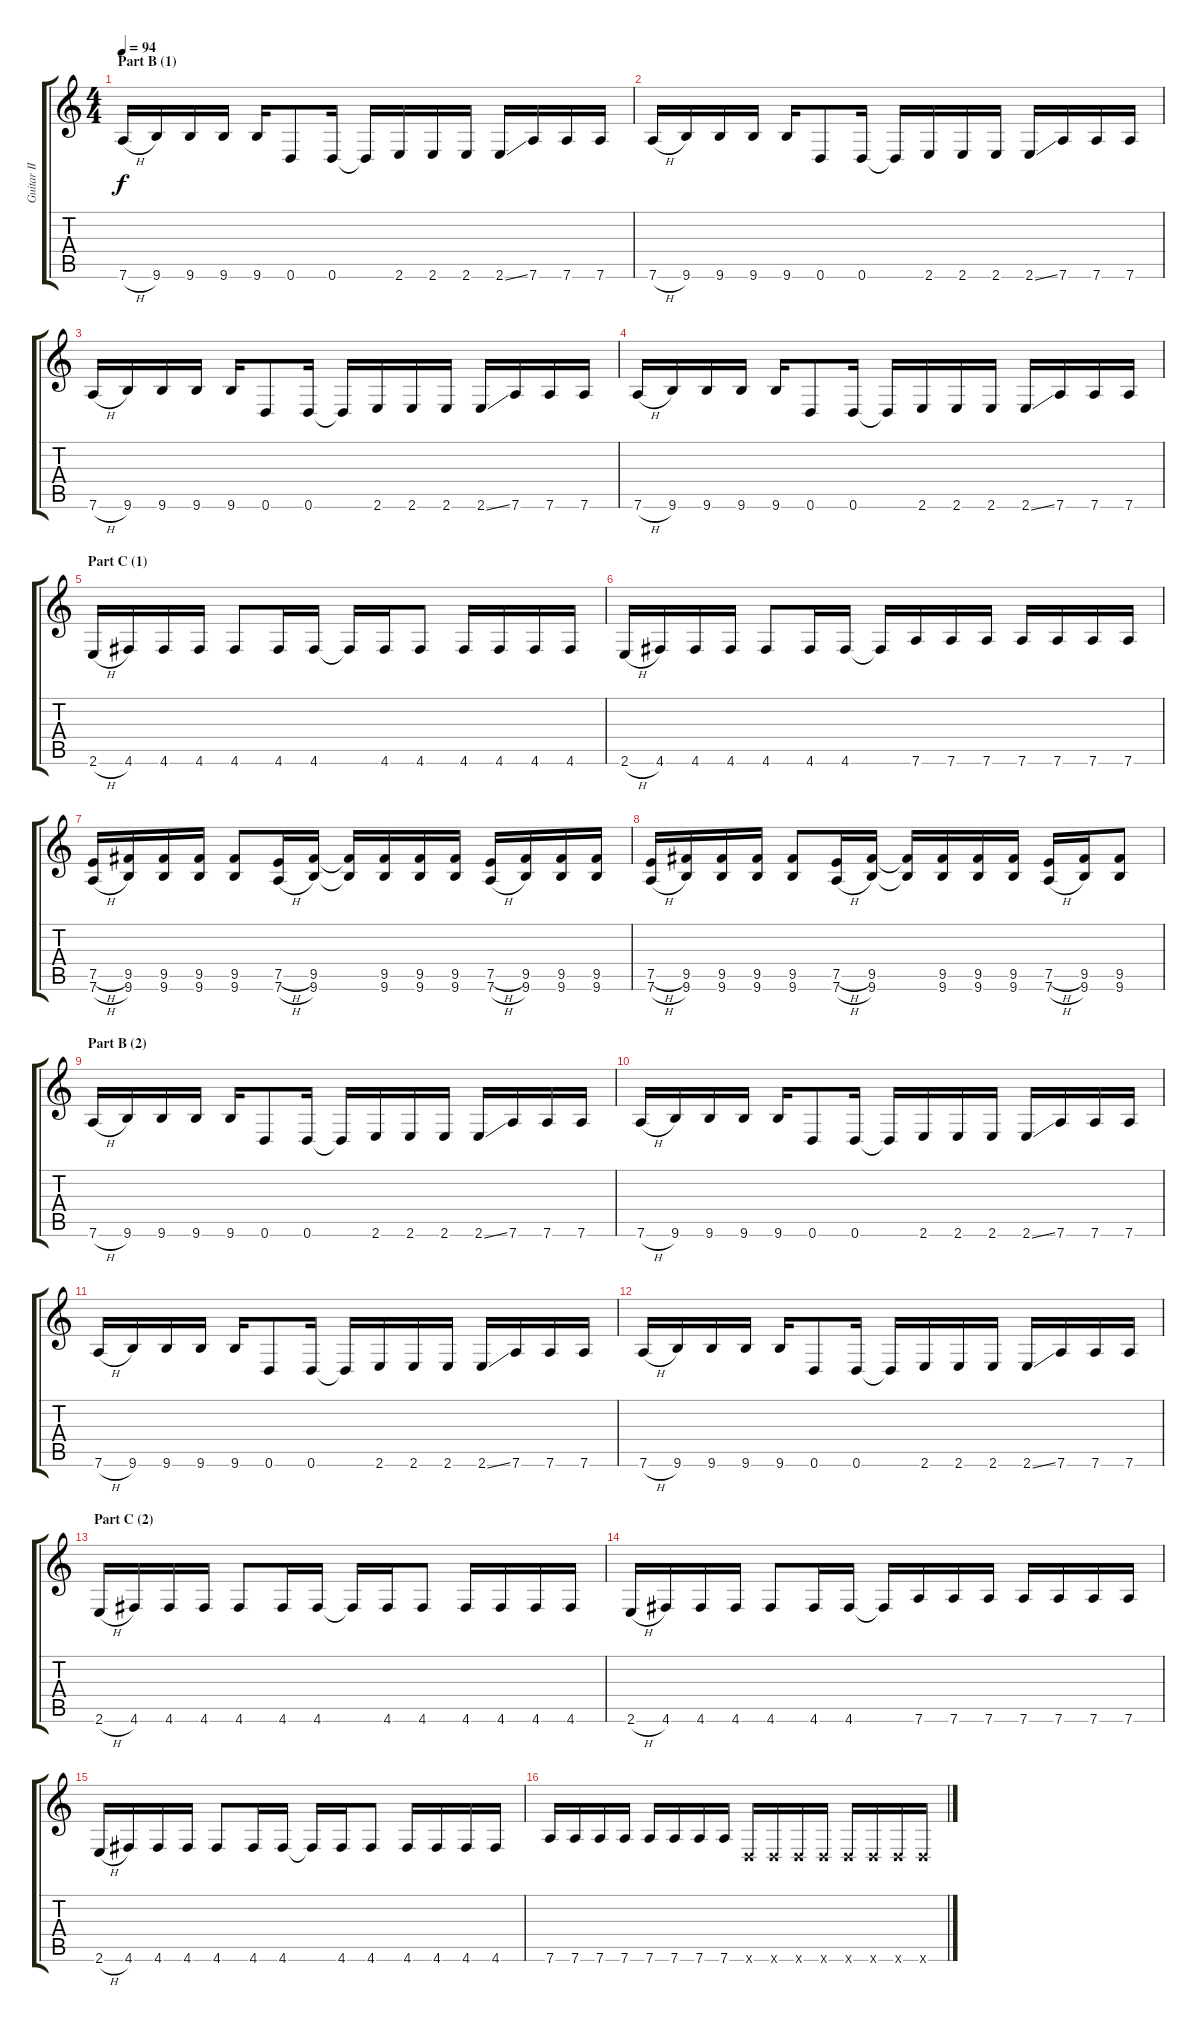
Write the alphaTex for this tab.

\track ("Guitar II" "Guitar II") {instrument distortionguitar}
\staff {score tabs}
\tuning (E4 B3 G3 D3 A2 D2) {hide}
\ts (4 4)
\section ("" "Part B (1)")
\tempo 94
\clef g2
\ks c
7.6{h}.16{dy f} 9.6.16 9.6.16 9.6.16 9.6.16 0.6.8 0.6.16 0.6{t}.16 2.6.16 2.6.16 2.6.16 2.6{ss}.16 7.6.16 7.6.16 7.6.16 |
7.6{h}.16 9.6.16 9.6.16 9.6.16 9.6.16 0.6.8 0.6.16 0.6{t}.16 2.6.16 2.6.16 2.6.16 2.6{ss}.16 7.6.16 7.6.16 7.6.16 |
7.6{h}.16 9.6.16 9.6.16 9.6.16 9.6.16 0.6.8 0.6.16 0.6{t}.16 2.6.16 2.6.16 2.6.16 2.6{ss}.16 7.6.16 7.6.16 7.6.16 |
7.6{h}.16 9.6.16 9.6.16 9.6.16 9.6.16 0.6.8 0.6.16 0.6{t}.16 2.6.16 2.6.16 2.6.16 2.6{ss}.16 7.6.16 7.6.16 7.6.16 |
\section ("" "Part C (1)")
2.6{h}.16 4.6.16 4.6.16 4.6.16 4.6.8 4.6.16 4.6.16 4.6{t}.16 4.6.16 4.6.8 4.6.16 4.6.16 4.6.16 4.6.16 |
2.6{h}.16 4.6.16 4.6.16 4.6.16 4.6.8 4.6.16 4.6.16 4.6{t}.16 7.6.16 7.6.16 7.6.16 7.6.16 7.6.16 7.6.16 7.6.16 |
(7.5{h} 7.6{h}).16 (9.5 9.6).16 (9.5 9.6).16 (9.5 9.6).16 (9.5 9.6).8 (7.5{h} 7.6{h}).16 (9.5 9.6).16 (9.5{t} 9.6{t}).16 (9.5 9.6).16 (9.5 9.6).16 (9.5 9.6).16 (7.5{h} 7.6{h}).16 (9.5 9.6).16 (9.5 9.6).16 (9.5 9.6).16 |
(7.5{h} 7.6{h}).16 (9.5 9.6).16 (9.5 9.6).16 (9.5 9.6).16 (9.5 9.6).8 (7.5{h} 7.6{h}).16 (9.5 9.6).16 (9.5{t} 9.6{t}).16 (9.5 9.6).16 (9.5 9.6).16 (9.5 9.6).16 (7.5{h} 7.6{h}).16 (9.5 9.6).16 (9.5 9.6).8 |
\section ("" "Part B (2)")
7.6{h}.16 9.6.16 9.6.16 9.6.16 9.6.16 0.6.8 0.6.16 0.6{t}.16 2.6.16 2.6.16 2.6.16 2.6{ss}.16 7.6.16 7.6.16 7.6.16 |
7.6{h}.16 9.6.16 9.6.16 9.6.16 9.6.16 0.6.8 0.6.16 0.6{t}.16 2.6.16 2.6.16 2.6.16 2.6{ss}.16 7.6.16 7.6.16 7.6.16 |
7.6{h}.16 9.6.16 9.6.16 9.6.16 9.6.16 0.6.8 0.6.16 0.6{t}.16 2.6.16 2.6.16 2.6.16 2.6{ss}.16 7.6.16 7.6.16 7.6.16 |
7.6{h}.16 9.6.16 9.6.16 9.6.16 9.6.16 0.6.8 0.6.16 0.6{t}.16 2.6.16 2.6.16 2.6.16 2.6{ss}.16 7.6.16 7.6.16 7.6.16 |
\section ("" "Part C (2)")
2.6{h}.16 4.6.16 4.6.16 4.6.16 4.6.8 4.6.16 4.6.16 4.6{t}.16 4.6.16 4.6.8 4.6.16 4.6.16 4.6.16 4.6.16 |
2.6{h}.16 4.6.16 4.6.16 4.6.16 4.6.8 4.6.16 4.6.16 4.6{t}.16 7.6.16 7.6.16 7.6.16 7.6.16 7.6.16 7.6.16 7.6.16 |
2.6{h}.16 4.6.16 4.6.16 4.6.16 4.6.8 4.6.16 4.6.16 4.6{t}.16 4.6.16 4.6.8 4.6.16 4.6.16 4.6.16 4.6.16 |
7.6.16 7.6.16 7.6.16 7.6.16 7.6.16 7.6.16 7.6.16 7.6.16 0.6{x}.16 0.6{x}.16 0.6{x}.16 0.6{x}.16 0.6{x}.16 0.6{x}.16 0.6{x}.16 0.6{x}.16
